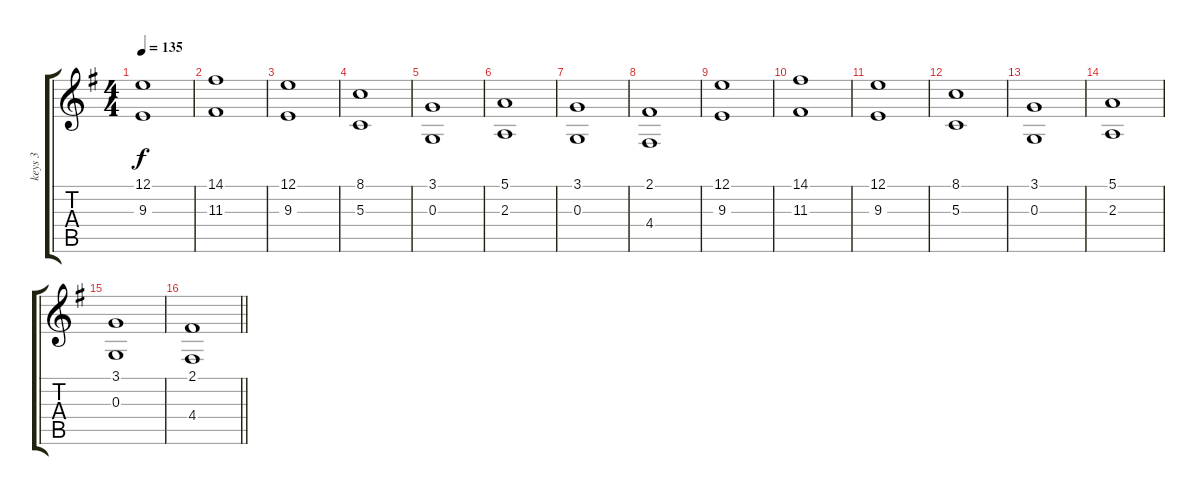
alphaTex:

\track ("keys 3" "keys 3") {instrument stringensemble1}
\staff {score tabs}
\tuning (E4 B3 G3 D3 A2 E2) {hide}
\ts (4 4)
\tempo 135
\clef g2
\ks eminor
(12.1 9.3).1{dy f} |
(14.1 11.3).1 |
(12.1 9.3).1 |
(8.1 5.3).1 |
(3.1 0.3).1 |
(5.1 2.3).1 |
(3.1 0.3).1 |
(2.1 4.4).1 |
(12.1 9.3).1 |
(14.1 11.3).1 |
(12.1 9.3).1 |
(8.1 5.3).1 |
(3.1 0.3).1 |
(5.1 2.3).1 |
(3.1 0.3).1 |
\barLineRight lightlight
(2.1 4.4).1
